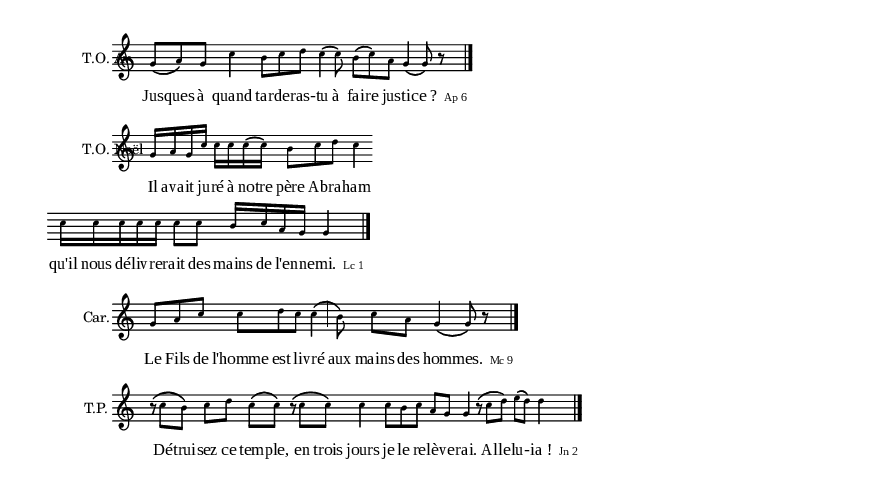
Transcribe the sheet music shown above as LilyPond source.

\version "2.10.0"
\include "definitions.ly"

%\markup { psaume 73}

\relative a' { 
	\new Staff {
		\cadenzaOn
		\set Staff.instrumentName = \markup{ \center-align { T.O. Av. } }
		
		\times 2/3 { g8[\( a\) g] } c4 \times 2/3 {b8[ c d]} \times 2/3 { c4\( c8\) } \times 2/3 { b[\( c\) a] } \times 2/3 { g4\( g8\) } r
		
		
		
		\endBar
	}

	\addlyrics {
		Jus -- ques à  quand tar -- de -- ras- -- tu à  fai -- re jus -- ti -- "ce ?"
		\markup { \citation #"Ap 6" } }
	
	
}

\relative a' { 
	\new Staff {
		\cadenzaOn
		\set Staff.instrumentName = \markup{ \center-align { T.O. Noël } }
		g16[ a g c]  c16[ c c\( c\)]  
		\times 2/3 { b8[ c d] }  c4 \indentLine
		\times 2/5 {c16[c c c c]}
		c8[ c]  b16[ c a g]
		g4
		
		\endBar
	}

	\addlyrics {
		Il ava -- it ju -- ré à no -- tre père Ab -- ra -- ham qu'il nous dé -- liv -- rer -- ait des mains de l'e -- nne -- mi.
		\markup { \citation #"Lc 1" } }
	
	
}

\relative a' { 
	\new Staff {
		\cadenzaOn
		\set Staff.instrumentName = \markup{ \center-align {Car.} }
		
		\times 2/3 {g8[ a c]} \times 2/3 { c[ d c] }  \times 2/3 { c4\( \cesure b8\) } c[ a] \times 2/3 { g4\( g8\) } r
		
		
		
		\endBar
	}

	\addlyrics {
		Le Fils de l'homme est li -- vré aux mains des hom -- mes. 
		\markup { \citation #"Mc 9" } }
	
	
}
\relative a' { 
	\new Staff {
		\cadenzaOn
		\set Staff.instrumentName = \markup{ \center-align { T.P. } }
		
		\times 2/3 { r8\( c[ b\)] } c[ d] c[\( c\)] \pespace 
		\times 2/3 { r8\( c[ c\)] } c4 \times 2/3 {c8[ b c]} a[ g] g4 
		
\espall
		\times 2/3 { r
8\( c[ d\)] } e[\( d\)] d4 
		
		
		
		\endBar
	}

	\addlyrics {
		Dé -- trui -- sez ce tem -- ple, en trois jours je le re -- lè -- ve -- rai. Al -- le -- lu -- - -- "ia !"
		\markup { \citation #"Jn 2" } }
	
	
}








